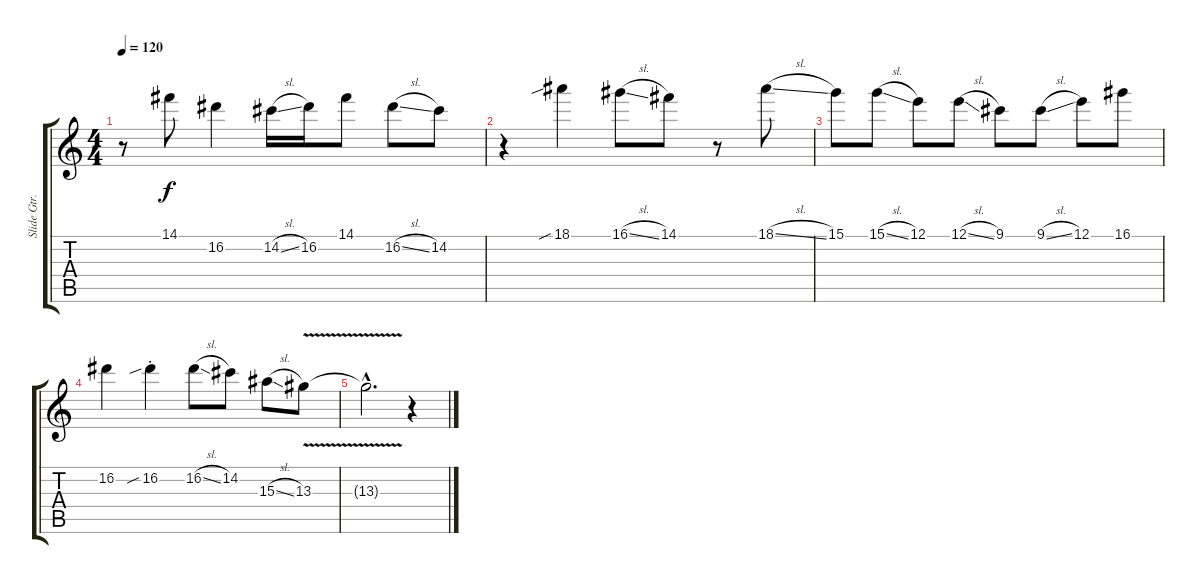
\track ("Slide Gtr. 1" "Slide Gtr.") {instrument electricguitarjazz}
\staff {score tabs}
\tuning (E4 B3 G3 D3 A2 E2) {hide}
\ts (4 4)
\tempo 120
\clef g2
\ks c
r.8{dy f} 14.1.8 16.2.4 14.2{sl}.16 16.2.16 14.1.8 16.2{sl}.8 14.2.8 |
r.4 18.1{sib}.4 16.1{sl}.8 14.1.8 r.8 18.1{sl}.8 |
15.1.8 15.1{sl}.8 12.1.8 12.1{sl}.8 9.1.8 9.1{sl}.8 12.1.8 16.1.8 |
16.2.4 16.2{sib st}.4 16.2{sl}.8 14.2.8 15.3{sl}.8 13.3{v}.8 |
13.3{v hac t}.2{d} r.4
